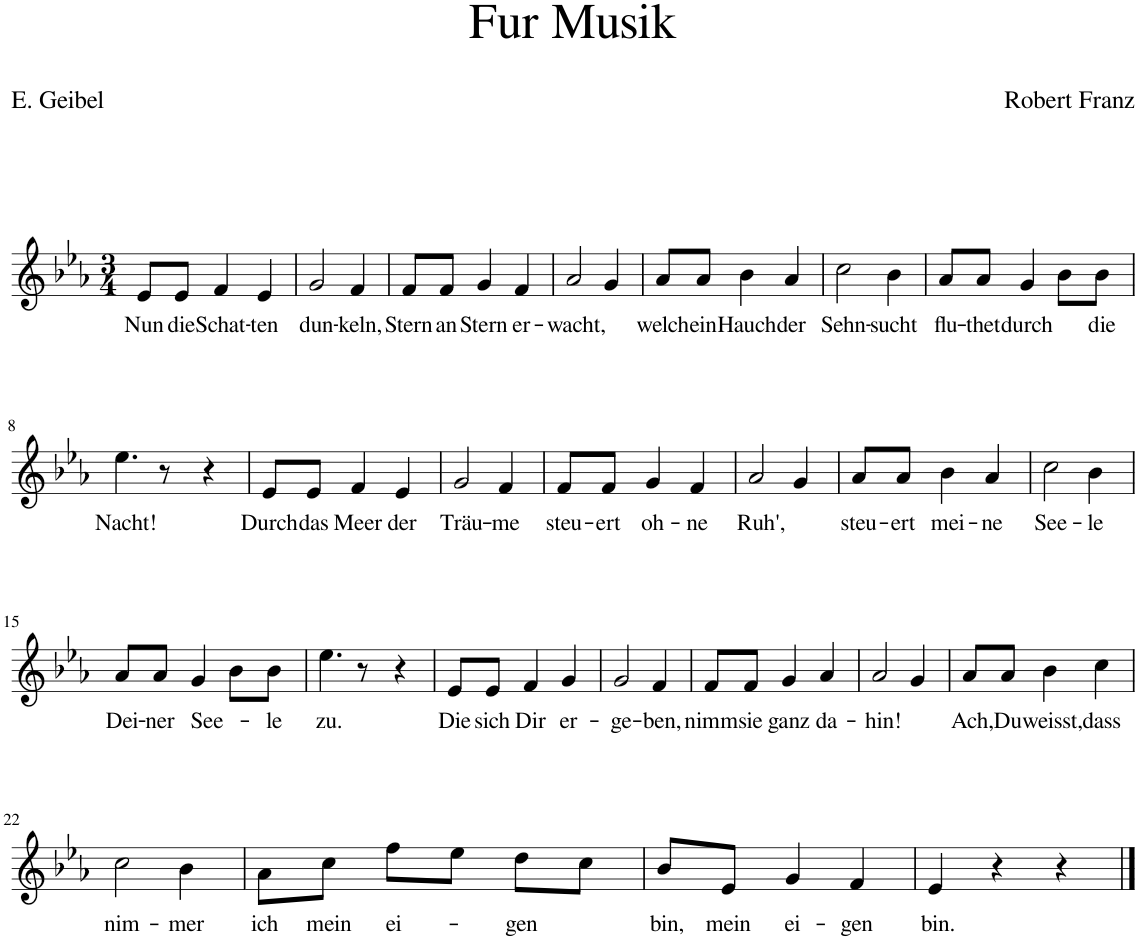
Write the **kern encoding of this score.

**kern	**text
*part1	*part1
*staff1	*staff1
*I"Piano	*
*I'Pno	*
*clefG2	*
*k[b-e-a-]	*
*M3/4	*
=1	=1
!	!LO:LY:b
8e-/L	Nun
!	!LO:LY:b
8e-/J	die
!	!LO:LY:b
4f/	Schat-
!	!LO:LY:b
4e-/	-ten
=2	=2
!	!LO:LY:b
2g/	dun-
!	!LO:LY:b
4f/	-keln,
=3	=3
!	!LO:LY:b
8f/L	Stern
!	!LO:LY:b
8f/J	an
!	!LO:LY:b
4g/	Stern
!	!LO:LY:b
4f/	er-
=4	=4
!	!LO:LY:b
2a-/	-wacht,
4g/	.
=5	=5
!	!LO:LY:b
8a-/L	welch
!	!LO:LY:b
8a-/J	ein
!	!LO:LY:b
4b-\	Hauch
!	!LO:LY:b
4a-/	der
=6	=6
!	!LO:LY:b
2cc\	Sehn-
!	!LO:LY:b
4b-\	-sucht
=7	=7
!	!LO:LY:b
8a-/L	flu-
!	!LO:LY:b
8a-/J	-thet
!	!LO:LY:b
4g/	durch
8b-\L	.
!	!LO:LY:b
8b-\J	die
!!LO:LB:g=z
=8	=8
!	!LO:LY:b
4.ee-\	Nacht!
8r	.
4r	.
=9	=9
!	!LO:LY:b
8e-/L	Durch
!	!LO:LY:b
8e-/J	das
!	!LO:LY:b
4f/	Meer
!	!LO:LY:b
4e-/	der
=10	=10
!	!LO:LY:b
2g/	Träu-
!	!LO:LY:b
4f/	-me
=11	=11
!	!LO:LY:b
8f/L	steu-
!	!LO:LY:b
8f/J	-ert
!	!LO:LY:b
4g/	oh-
!	!LO:LY:b
4f/	-ne
=12	=12
!	!LO:LY:b
2a-/	Ruh',
4g/	.
=13	=13
!	!LO:LY:b
8a-/L	steu-
!	!LO:LY:b
8a-/J	-ert
!	!LO:LY:b
4b-\	mei-
!	!LO:LY:b
4a-/	-ne
=14	=14
!	!LO:LY:b
2cc\	See-
!	!LO:LY:b
4b-\	-le
!!LO:LB:g=z
=15	=15
!	!LO:LY:b
8a-/L	Dei-
!	!LO:LY:b
8a-/J	-ner
!	!LO:LY:b
4g/	See-
8b-\L	.
!	!LO:LY:b
8b-\J	-le
=16	=16
!	!LO:LY:b
4.ee-\	zu.
8r	.
4r	.
=17	=17
!	!LO:LY:b
8e-/L	Die
!	!LO:LY:b
8e-/J	sich
!	!LO:LY:b
4f/	Dir
!	!LO:LY:b
4g/	er-
=18	=18
!	!LO:LY:b
2g/	-ge-
!	!LO:LY:b
4f/	-ben,
=19	=19
!	!LO:LY:b
8f/L	nimm
!	!LO:LY:b
8f/J	sie
!	!LO:LY:b
4g/	ganz
!	!LO:LY:b
4a-/	da-
=20	=20
!	!LO:LY:b
2a-/	-hin!
4g/	.
=21	=21
!	!LO:LY:b
8a-/L	Ach,
!	!LO:LY:b
8a-/J	Du
!	!LO:LY:b
4b-\	weisst,
!	!LO:LY:b
4cc\	dass
!!LO:LB:g=z
=22	=22
!	!LO:LY:b
2cc\	nim-
!	!LO:LY:b
4b-\	-mer
=23	=23
!	!LO:LY:b
8a-\L	ich
!	!LO:LY:b
8cc\J	mein
!	!LO:LY:b
8ff\L	ei-
8ee-\J	.
!	!LO:LY:b
8dd\L	-gen
8cc\J	.
=24	=24
!	!LO:LY:b
8b-/L	bin,
!	!LO:LY:b
8e-/J	mein
!	!LO:LY:b
4g/	ei-
!	!LO:LY:b
4f/	-gen
=25	=25
!	!LO:LY:b
4e-/	bin.
4r	.
4r	.
==	==
*-	*-
